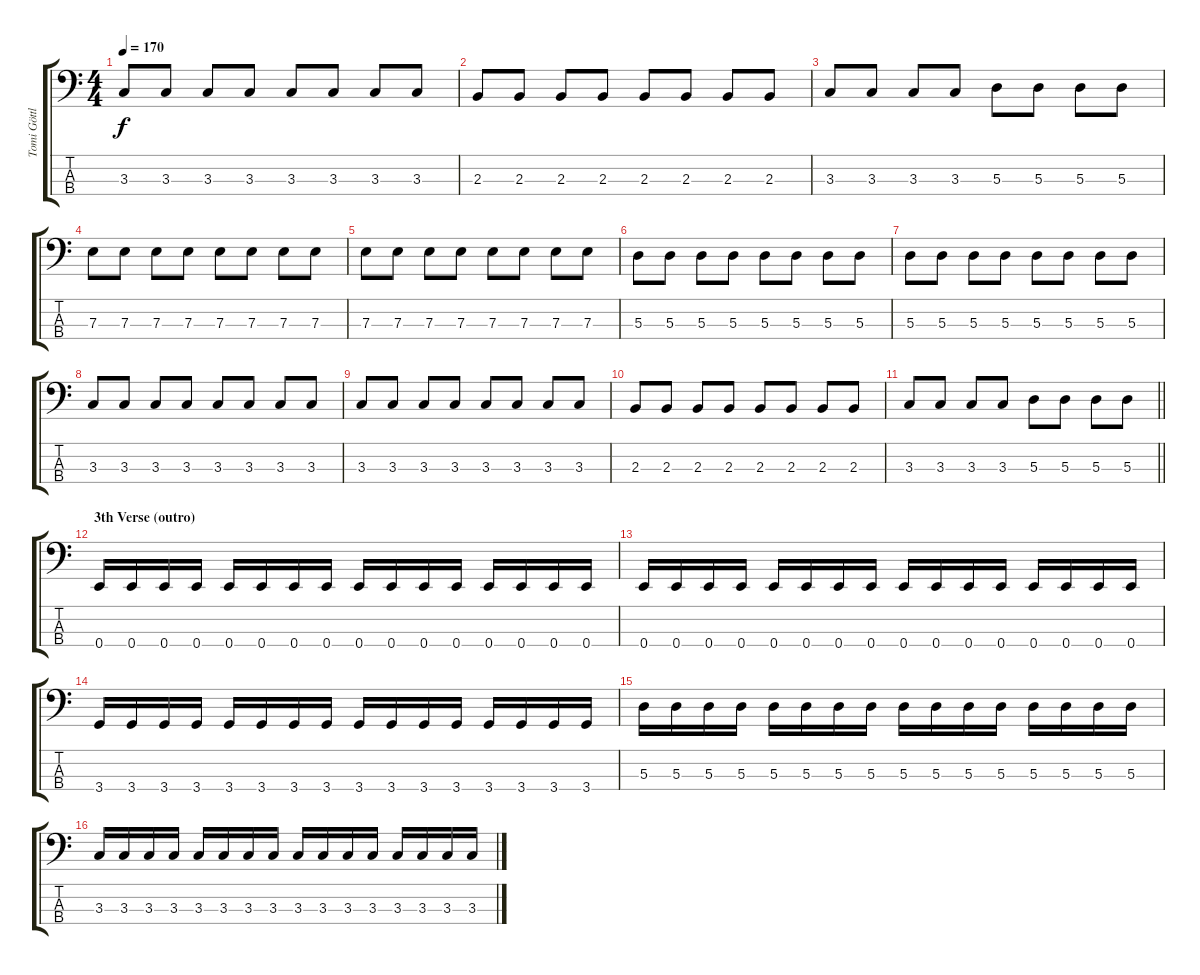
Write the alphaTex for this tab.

\track ("Tomi Göttlich" "Tomi Göttl") {instrument electricbassfinger}
\staff {score tabs}
\tuning (G2 D2 A1 E1) {hide}
\ts (4 4)
\tempo 170
\clef f4
\ks c
3.3.8{dy f} 3.3.8 3.3.8 3.3.8 3.3.8 3.3.8 3.3.8 3.3.8 |
2.3.8 2.3.8 2.3.8 2.3.8 2.3.8 2.3.8 2.3.8 2.3.8 |
3.3.8 3.3.8 3.3.8 3.3.8 5.3.8 5.3.8 5.3.8 5.3.8 |
7.3.8 7.3.8 7.3.8 7.3.8 7.3.8 7.3.8 7.3.8 7.3.8 |
7.3.8 7.3.8 7.3.8 7.3.8 7.3.8 7.3.8 7.3.8 7.3.8 |
5.3.8 5.3.8 5.3.8 5.3.8 5.3.8 5.3.8 5.3.8 5.3.8 |
5.3.8 5.3.8 5.3.8 5.3.8 5.3.8 5.3.8 5.3.8 5.3.8 |
3.3.8 3.3.8 3.3.8 3.3.8 3.3.8 3.3.8 3.3.8 3.3.8 |
3.3.8 3.3.8 3.3.8 3.3.8 3.3.8 3.3.8 3.3.8 3.3.8 |
2.3.8 2.3.8 2.3.8 2.3.8 2.3.8 2.3.8 2.3.8 2.3.8 |
\barLineRight lightlight
3.3.8 3.3.8 3.3.8 3.3.8 5.3.8 5.3.8 5.3.8 5.3.8 |
\section ("" "3th Verse (outro)")
0.4.16{volume 12 instrument electricbasspick} 0.4.16 0.4.16 0.4.16 0.4.16 0.4.16 0.4.16 0.4.16 0.4.16 0.4.16 0.4.16 0.4.16 0.4.16 0.4.16 0.4.16 0.4.16 |
0.4.16 0.4.16 0.4.16 0.4.16 0.4.16 0.4.16 0.4.16 0.4.16 0.4.16 0.4.16 0.4.16 0.4.16 0.4.16 0.4.16 0.4.16 0.4.16 |
3.4.16 3.4.16 3.4.16 3.4.16 3.4.16 3.4.16 3.4.16 3.4.16 3.4.16 3.4.16 3.4.16 3.4.16 3.4.16 3.4.16 3.4.16 3.4.16 |
5.3.16 5.3.16 5.3.16 5.3.16 5.3.16 5.3.16 5.3.16 5.3.16 5.3.16 5.3.16 5.3.16 5.3.16 5.3.16 5.3.16 5.3.16 5.3.16 |
3.3.16 3.3.16 3.3.16 3.3.16 3.3.16 3.3.16 3.3.16 3.3.16 3.3.16 3.3.16 3.3.16 3.3.16 3.3.16 3.3.16 3.3.16 3.3.16
